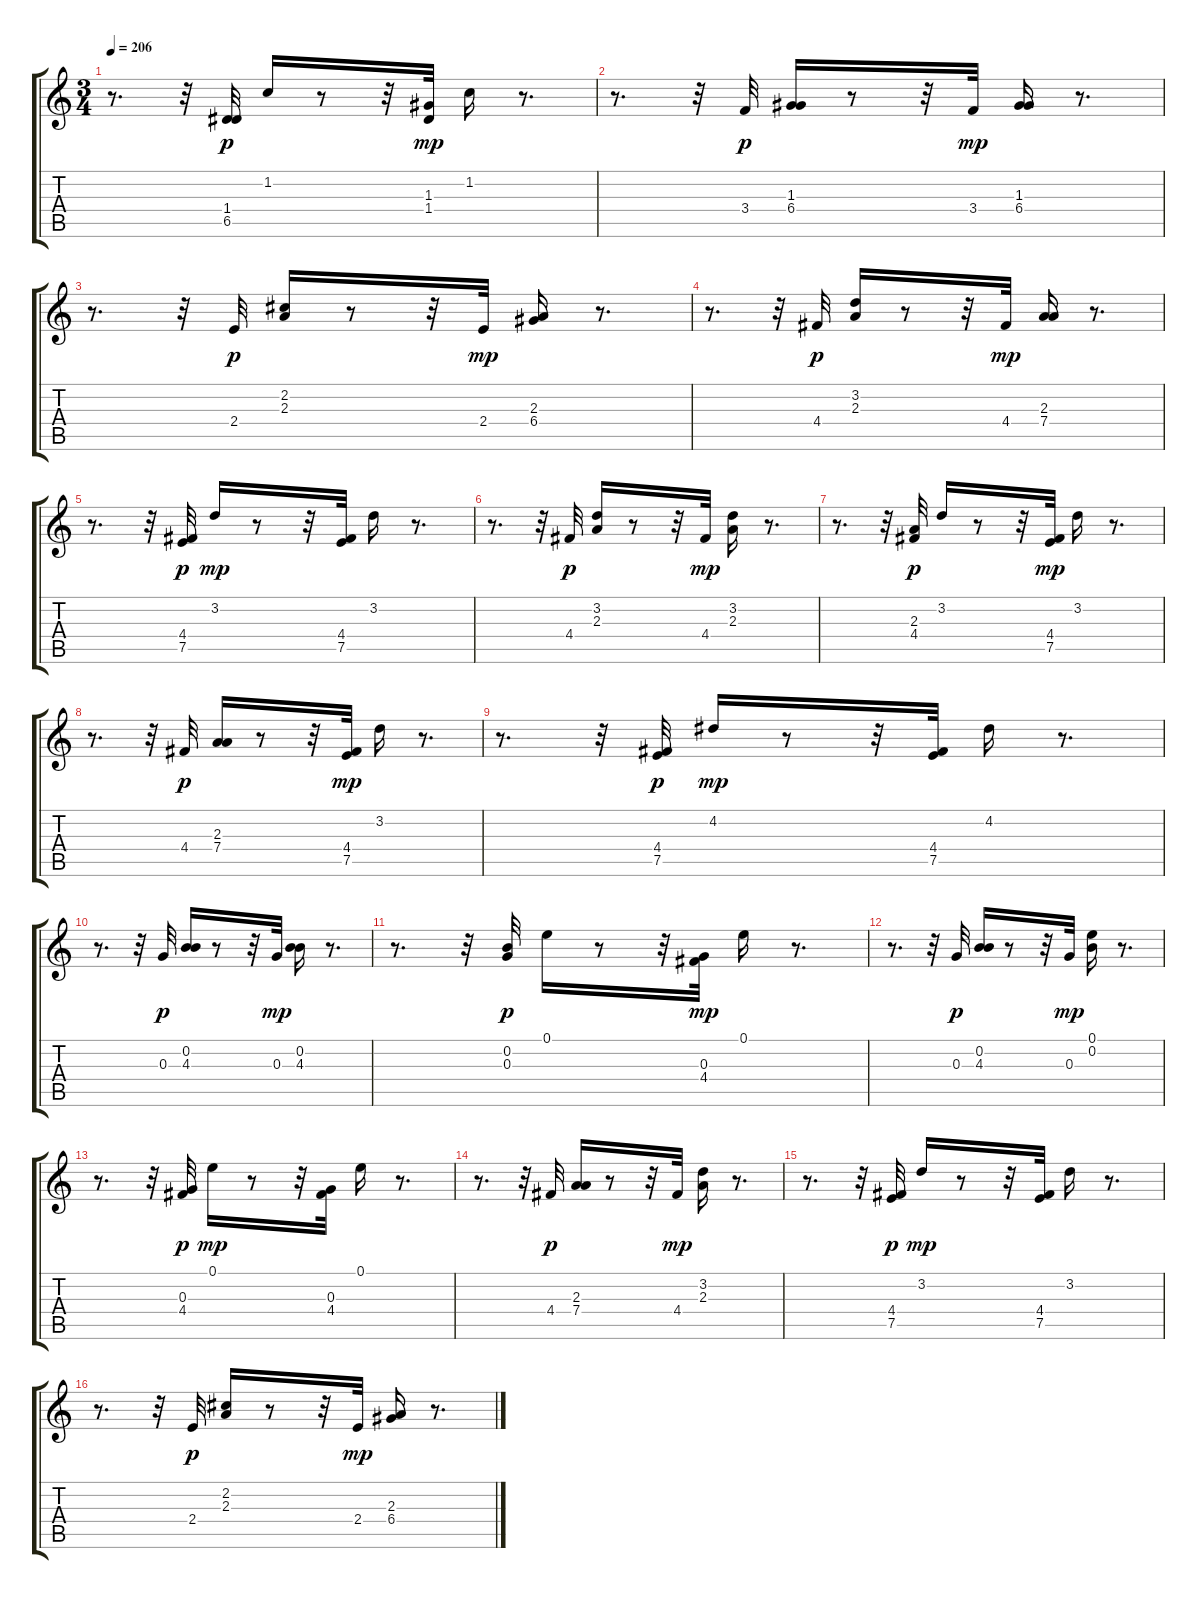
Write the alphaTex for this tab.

\track "" {instrument acousticguitarsteel}
\staff {score tabs}
\tuning (E4 B3 G3 D3 A2 E2) {hide}
\ts (3 4)
\tempo 206
\clef g2
\ks c
r.8{d dy mp} r.32 (1.4 6.5).32{dy p} 1.2.16 r.8 r.32 (1.3 1.4).32{dy mp} 1.2.16 r.8{d} |
r.8{d} r.32 3.4.32{dy p} (1.3 6.4).16 r.8 r.32 3.4.32{dy mp} (1.3 6.4).16 r.8{d} |
r.8{d} r.32 2.4.32{dy p} (2.2 2.3).16 r.8 r.32 2.4.32{dy mp} (2.3 6.4).16 r.8{d} |
r.8{d} r.32 4.4.32{dy p} (3.2 2.3).16 r.8 r.32 4.4.32{dy mp} (2.3 7.4).16 r.8{d} |
r.8{d} r.32 (4.4 7.5).32{dy p} 3.2.16{dy mp} r.8 r.32 (4.4 7.5).32 3.2.16 r.8{d} |
r.8{d} r.32 4.4.32{dy p} (3.2 2.3).16 r.8 r.32 4.4.32{dy mp} (3.2 2.3).16 r.8{d} |
r.8{d} r.32 (2.3 4.4).32{dy p} 3.2.16 r.8 r.32 (4.4 7.5).32{dy mp} 3.2.16 r.8{d} |
r.8{d} r.32 4.4.32{dy p} (2.3 7.4).16 r.8 r.32 (4.4 7.5).32{dy mp} 3.2.16 r.8{d} |
r.8{d} r.32 (4.4 7.5).32{dy p} 4.2.16{dy mp} r.8 r.32 (4.4 7.5).32 4.2.16 r.8{d} |
r.8{d} r.32 0.3.32{dy p} (0.2 4.3).16 r.8 r.32 0.3.32{dy mp} (0.2 4.3).16 r.8{d} |
r.8{d} r.32 (0.2 0.3).32{dy p} 0.1.16 r.8 r.32 (0.3 4.4).32{dy mp} 0.1.16 r.8{d} |
r.8{d} r.32 0.3.32{dy p} (0.2 4.3).16 r.8 r.32 0.3.32{dy mp} (0.1 0.2).16 r.8{d} |
r.8{d} r.32 (0.3 4.4).32{dy p} 0.1.16{dy mp} r.8 r.32 (0.3 4.4).32 0.1.16 r.8{d} |
r.8{d} r.32 4.4.32{dy p} (2.3 7.4).16 r.8 r.32 4.4.32{dy mp} (3.2 2.3).16 r.8{d} |
r.8{d} r.32 (4.4 7.5).32{dy p} 3.2.16{dy mp} r.8 r.32 (4.4 7.5).32 3.2.16 r.8{d} |
r.8{d} r.32 2.4.32{dy p} (2.2 2.3).16 r.8 r.32 2.4.32{dy mp} (2.3 6.4).16 r.8{d}
